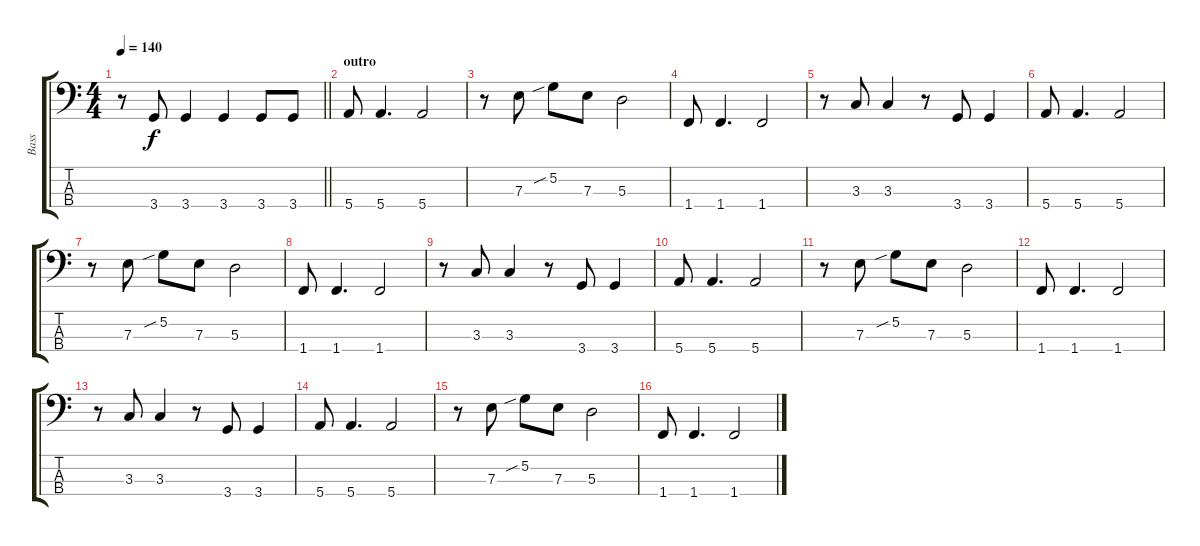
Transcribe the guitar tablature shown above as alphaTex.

\track ("Bass" "Bass") {instrument electricbassfinger}
\staff {score tabs}
\tuning (G2 D2 A1 E1) {hide}
\ts (4 4)
\tempo 140
\clef f4
\barLineRight lightlight
\ks c
r.8{dy f} 3.4.8 3.4.4 3.4.4 3.4.8 3.4.8 |
\section ("" "outro")
5.4.8 5.4.4{d} 5.4.2 |
r.8 7.3.8 5.2{sib}.8 7.3.8 5.3.2 |
1.4.8 1.4.4{d} 1.4.2 |
r.8 3.3.8 3.3.4 r.8 3.4.8 3.4.4 |
5.4.8 5.4.4{d} 5.4.2 |
r.8 7.3.8 5.2{sib}.8 7.3.8 5.3.2 |
1.4.8 1.4.4{d} 1.4.2 |
r.8 3.3.8 3.3.4 r.8 3.4.8 3.4.4 |
5.4.8 5.4.4{d} 5.4.2 |
r.8 7.3.8 5.2{sib}.8 7.3.8 5.3.2 |
1.4.8 1.4.4{d} 1.4.2 |
r.8 3.3.8 3.3.4 r.8 3.4.8 3.4.4 |
5.4.8 5.4.4{d} 5.4.2 |
r.8 7.3.8 5.2{sib}.8 7.3.8 5.3.2 |
1.4.8 1.4.4{d} 1.4.2
